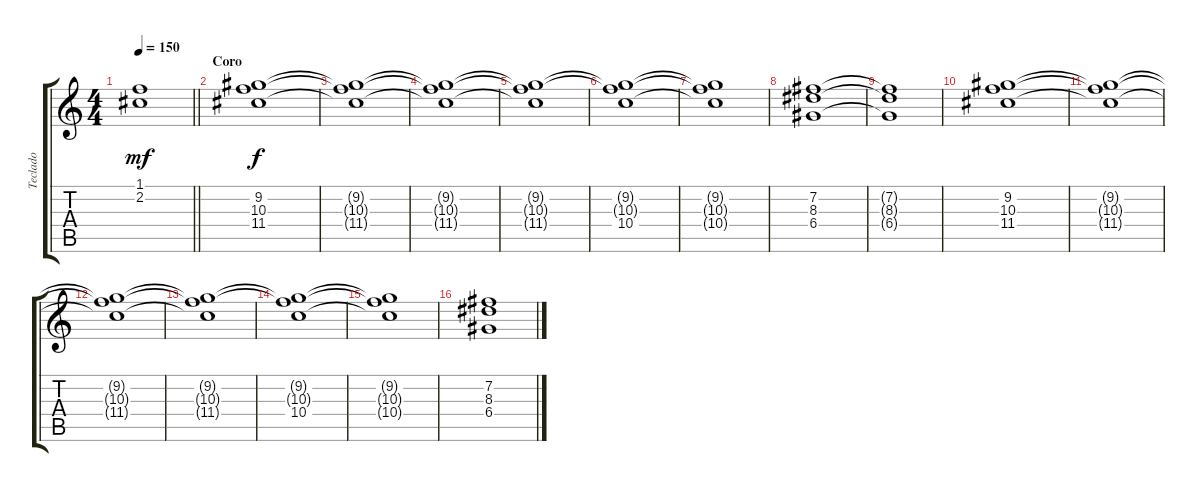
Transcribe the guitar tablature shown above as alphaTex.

\track ("Teclado" "Teclado") {instrument stringensemble1}
\staff {score tabs}
\tuning (E5 B4 G4 D4 A3 E3) {hide}
\ts (4 4)
\tempo 150
\clef g2
\barLineRight lightlight
\ks c
(1.1{t} 2.2{t}).1{dy mf} |
\section ("" "Coro")
(9.2 10.3 11.4).1{dy f volume 12} |
(9.2{t} 10.3{t} 11.4{t}).1 |
(9.2{t} 10.3{t} 11.4{t}).1 |
(9.2{t} 10.3{t} 11.4{t}).1 |
(9.2{t} 10.3{t} 10.4).1 |
(9.2{t} 10.3{t} 10.4{t}).1 |
(7.2 8.3 6.4).1 |
(7.2{t} 8.3{t} 6.4{t}).1 |
(9.2 10.3 11.4).1 |
(9.2{t} 10.3{t} 11.4{t}).1 |
(9.2{t} 10.3{t} 11.4{t}).1 |
(9.2{t} 10.3{t} 11.4{t}).1 |
(9.2{t} 10.3{t} 10.4).1 |
(9.2{t} 10.3{t} 10.4{t}).1 |
(7.2 8.3 6.4).1
